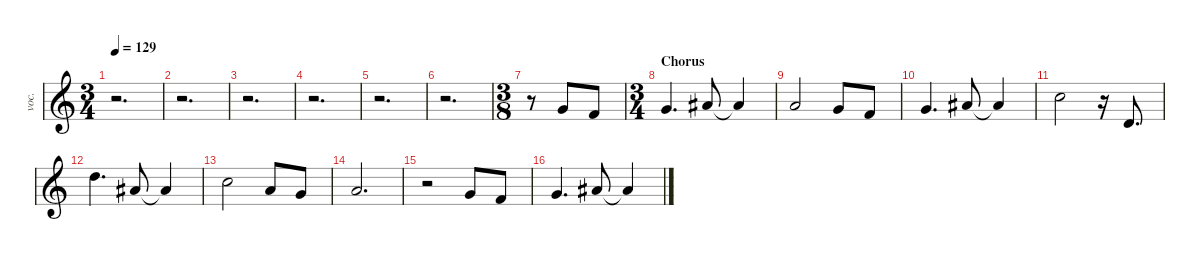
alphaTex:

\defaultSystemsLayout 4
\hideDynamics
\bracketExtendMode nobrackets
\otherSystemsTrackNameOrientation horizontal
\track ("Vocal" "voc.") {instrument acousticgrandpiano}
\staff {score}
\tuning (E4 B3 G3 D3 A2 E2)
\ts (3 4)
\tempo 129
\clef g2
\ks c
r.2{d dy fff} |
r.2{d} |
r.2{d} |
r.2{d} |
r.2{d} |
r.2{d} |
\ts (3 8)
\beaming (8 3)
r.8 17.4.8 15.4.8 |
\ts (3 4)
\beaming (8 2 2 2)
\section ("" "Chorus")
17.4.4{d} 15.3{acc #}.8 15.3{t acc #}.4 |
14.3.2 17.4.8 15.4.8 |
17.4.4{d} 15.3{acc #}.8 15.3{t acc #}.4 |
13.2.2 r.16 12.4.8{d} |
15.2.4{d} 15.3{acc #}.8 15.3{t acc #}.4 |
13.2.2 14.3.8 12.3.8 |
14.3.2{d} |
r.2 17.4.8 15.4.8 |
17.4.4{d} 15.3{acc #}.8 15.3{t acc #}.4
